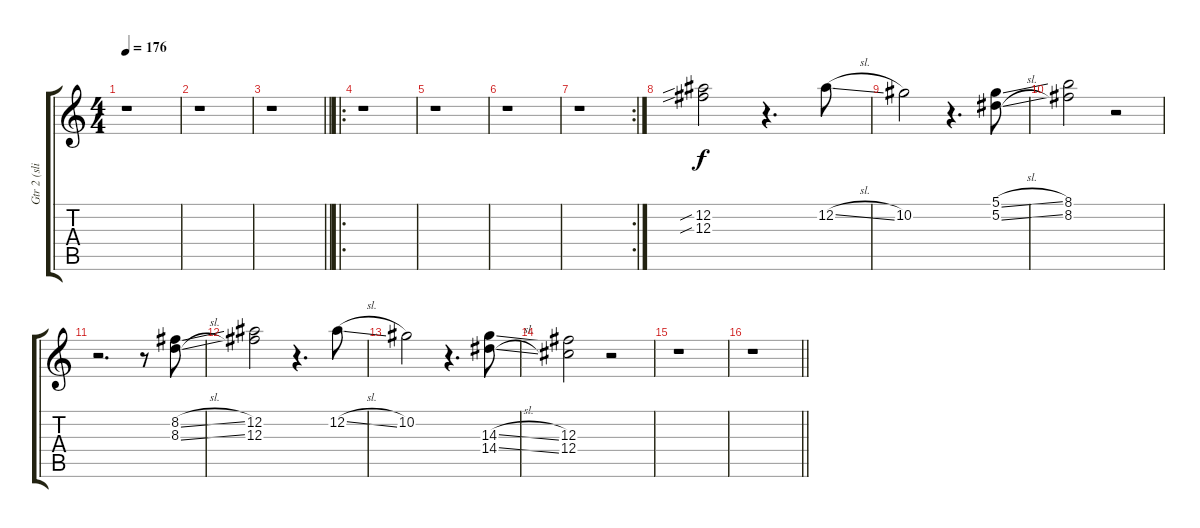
\track ("Gtr 2 (slide)" "Gtr 2 (sli") {instrument electricguitarjazz}
\staff {score tabs}
\tuning (Eb4 Bb3 Gb3 Db3 Ab2 Eb2) {hide}
\ts (4 4)
\tempo 176
\clef g2
\ks c
r.1{dy f instrument electricguitarjazz} |
r.1 |
\barLineRight lightlight
r.1 |
\ro
r.1 |
r.1 |
r.1 |
\rc 2
r.1 |
(12.2{sib} 12.3{sib}).2 r.4{d} 12.2{sl}.8 |
10.2.2 r.4{d} (5.1{sl} 5.2{sl}).8 |
(8.1 8.2).2 r.2 |
r.2{d} r.8 (8.2{sl} 8.3{sl}).8 |
(12.2 12.3).2 r.4{d} 12.2{sl}.8 |
10.2.2 r.4{d} (14.3{sl} 14.4{sl}).8 |
(12.3 12.4).2 r.2 |
r.1 |
\barLineRight lightlight
r.1
